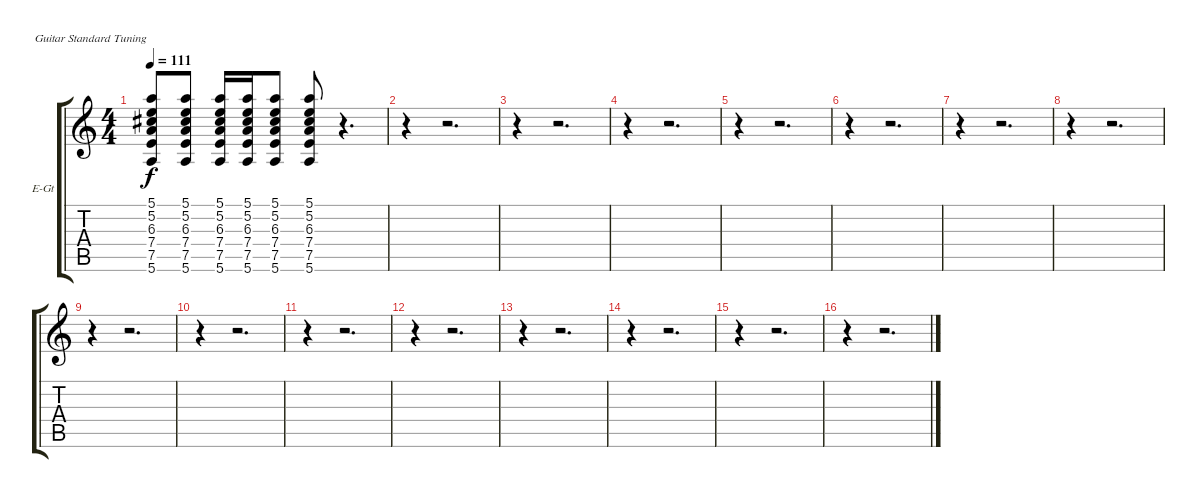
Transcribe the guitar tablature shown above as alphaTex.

\bracketExtendMode groupsimilarinstruments
\firstSystemTrackNameOrientation horizontal
\otherSystemsTrackNameOrientation horizontal
\track ("Matt - Overdriven Guitar 2 (Theme)" "E-Gt") {instrument overdrivenguitar}
\staff {score tabs}
\tuning (E4 B3 G3 D3 A2 E2)
\ts (4 4)
\tempo 111
\clef g2
\ks c
(5.1 5.2 6.3 7.4 7.5 5.6).8{dy f} (5.1 5.2 6.3 7.4 7.5 5.6).8 (5.1 5.2 6.3 7.4 7.5 5.6).16 (5.1 5.2 6.3 7.4 7.5 5.6).16 (5.1 5.2 6.3 7.4 7.5 5.6).8 (5.1 5.2 6.3 7.4 7.5 5.6).8 r.4{d} |
r.4 r.2{d} |
r.4 r.2{d} |
r.4 r.2{d} |
r.4 r.2{d} |
r.4 r.2{d} |
r.4 r.2{d} |
r.4 r.2{d} |
r.4 r.2{d} |
r.4 r.2{d} |
r.4 r.2{d} |
r.4 r.2{d} |
r.4 r.2{d} |
r.4 r.2{d} |
r.4 r.2{d} |
r.4 r.2{d}
